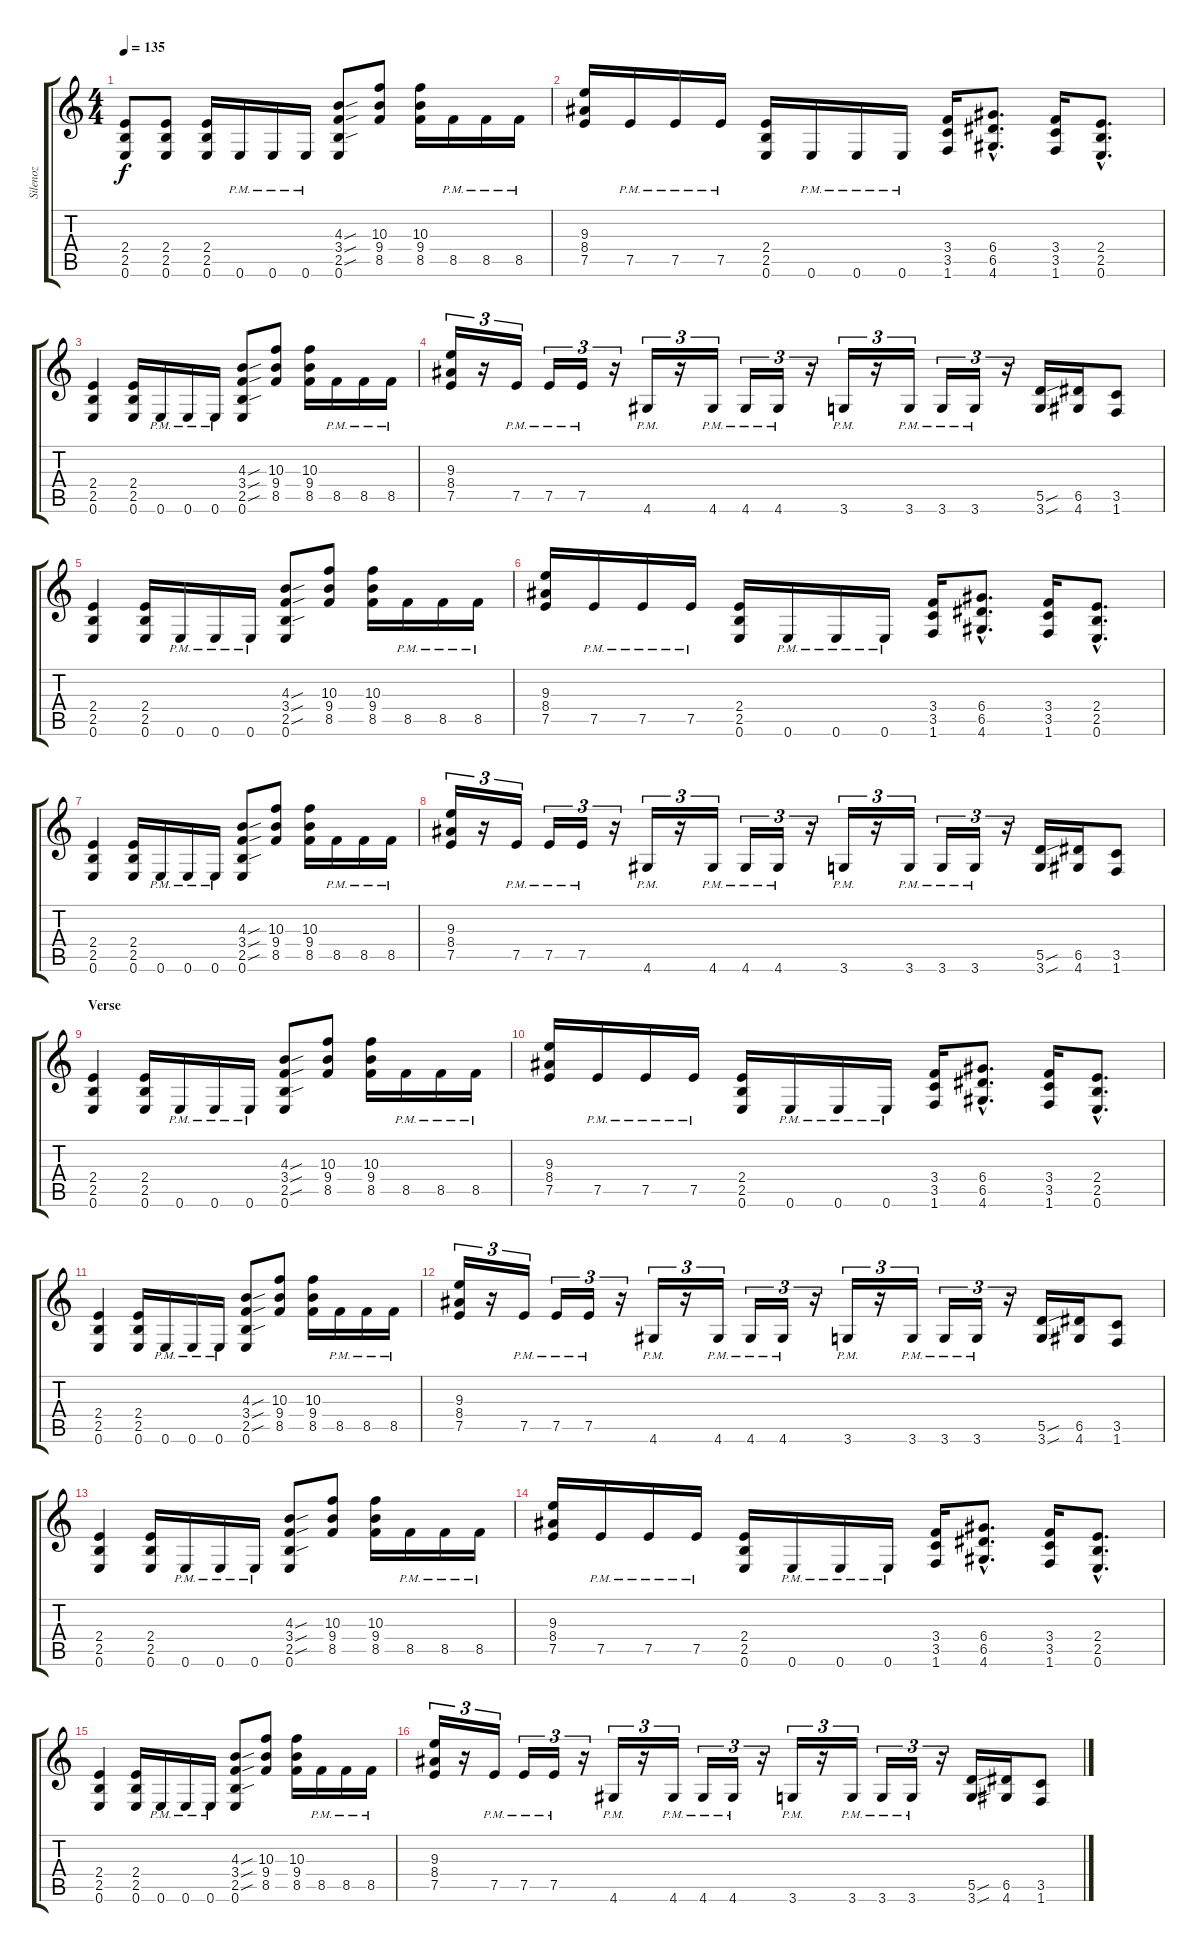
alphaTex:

\track ("Silenoz" "Silenoz") {instrument distortionguitar}
\staff {score tabs}
\tuning (E4 B3 G3 D3 A2 E2) {hide}
\ts (4 4)
\section ("" "")
\tempo 135
\clef g2
\ks c
(2.4 2.5 0.6).8{dy f instrument distortionguitar} (2.4 2.5 0.6).8 (2.4 2.5 0.6).16 0.6{pm}.16 0.6{pm}.16 0.6{pm}.16 (4.3{sou} 3.4{sou} 2.5{sou} 0.6).8 (10.3 9.4 8.5).8 (10.3 9.4 8.5).16 8.5{pm}.16 8.5{pm}.16 8.5{pm}.16 |
(9.3 8.4 7.5).16 7.5{pm}.16 7.5{pm}.16 7.5{pm}.16 (2.4 2.5 0.6).16 0.6{pm}.16 0.6{pm}.16 0.6{pm}.16 (3.4 3.5 1.6).16 (6.4{hac} 6.5{hac} 4.6{hac}).8{d} (3.4 3.5 1.6).16 (2.4{hac} 2.5{hac} 0.6{hac}).8{d} |
(2.4 2.5 0.6).4 (2.4 2.5 0.6).16 0.6{pm}.16 0.6{pm}.16 0.6{pm}.16 (4.3{sou} 3.4{sou} 2.5{sou} 0.6).8 (10.3 9.4 8.5).8 (10.3 9.4 8.5).16 8.5{pm}.16 8.5{pm}.16 8.5{pm}.16 |
(9.3 8.4 7.5).16{tu (3 2)} r.16{tu (3 2)} 7.5{pm}.16{tu (3 2)} 7.5{pm}.16{tu (3 2)} 7.5{pm}.16{tu (3 2)} r.16{tu (3 2)} 4.6{pm}.16{tu (3 2)} r.16{tu (3 2)} 4.6{pm}.16{tu (3 2)} 4.6{pm}.16{tu (3 2)} 4.6{pm}.16{tu (3 2)} r.16{tu (3 2)} 3.6{pm}.16{tu (3 2)} r.16{tu (3 2)} 3.6{pm}.16{tu (3 2)} 3.6{pm}.16{tu (3 2)} 3.6{pm}.16{tu (3 2)} r.16{tu (3 2)} (5.5{sou} 3.6{sou}).16 (6.5 4.6).16 (3.5 1.6).8 |
(2.4 2.5 0.6).4 (2.4 2.5 0.6).16 0.6{pm}.16 0.6{pm}.16 0.6{pm}.16 (4.3{sou} 3.4{sou} 2.5{sou} 0.6).8 (10.3 9.4 8.5).8 (10.3 9.4 8.5).16 8.5{pm}.16 8.5{pm}.16 8.5{pm}.16 |
(9.3 8.4 7.5).16 7.5{pm}.16 7.5{pm}.16 7.5{pm}.16 (2.4 2.5 0.6).16 0.6{pm}.16 0.6{pm}.16 0.6{pm}.16 (3.4 3.5 1.6).16 (6.4{hac} 6.5{hac} 4.6{hac}).8{d} (3.4 3.5 1.6).16 (2.4{hac} 2.5{hac} 0.6{hac}).8{d} |
(2.4 2.5 0.6).4 (2.4 2.5 0.6).16 0.6{pm}.16 0.6{pm}.16 0.6{pm}.16 (4.3{sou} 3.4{sou} 2.5{sou} 0.6).8 (10.3 9.4 8.5).8 (10.3 9.4 8.5).16 8.5{pm}.16 8.5{pm}.16 8.5{pm}.16 |
(9.3 8.4 7.5).16{tu (3 2)} r.16{tu (3 2)} 7.5{pm}.16{tu (3 2)} 7.5{pm}.16{tu (3 2)} 7.5{pm}.16{tu (3 2)} r.16{tu (3 2)} 4.6{pm}.16{tu (3 2)} r.16{tu (3 2)} 4.6{pm}.16{tu (3 2)} 4.6{pm}.16{tu (3 2)} 4.6{pm}.16{tu (3 2)} r.16{tu (3 2)} 3.6{pm}.16{tu (3 2)} r.16{tu (3 2)} 3.6{pm}.16{tu (3 2)} 3.6{pm}.16{tu (3 2)} 3.6{pm}.16{tu (3 2)} r.16{tu (3 2)} (5.5{sou} 3.6{sou}).16 (6.5 4.6).16 (3.5 1.6).8 |
\section ("" "Verse")
(2.4 2.5 0.6).4 (2.4 2.5 0.6).16 0.6{pm}.16 0.6{pm}.16 0.6{pm}.16 (4.3{sou} 3.4{sou} 2.5{sou} 0.6).8 (10.3 9.4 8.5).8 (10.3 9.4 8.5).16 8.5{pm}.16 8.5{pm}.16 8.5{pm}.16 |
(9.3 8.4 7.5).16 7.5{pm}.16 7.5{pm}.16 7.5{pm}.16 (2.4 2.5 0.6).16 0.6{pm}.16 0.6{pm}.16 0.6{pm}.16 (3.4 3.5 1.6).16 (6.4{hac} 6.5{hac} 4.6{hac}).8{d} (3.4 3.5 1.6).16 (2.4{hac} 2.5{hac} 0.6{hac}).8{d} |
(2.4 2.5 0.6).4 (2.4 2.5 0.6).16 0.6{pm}.16 0.6{pm}.16 0.6{pm}.16 (4.3{sou} 3.4{sou} 2.5{sou} 0.6).8 (10.3 9.4 8.5).8 (10.3 9.4 8.5).16 8.5{pm}.16 8.5{pm}.16 8.5{pm}.16 |
(9.3 8.4 7.5).16{tu (3 2)} r.16{tu (3 2)} 7.5{pm}.16{tu (3 2)} 7.5{pm}.16{tu (3 2)} 7.5{pm}.16{tu (3 2)} r.16{tu (3 2)} 4.6{pm}.16{tu (3 2)} r.16{tu (3 2)} 4.6{pm}.16{tu (3 2)} 4.6{pm}.16{tu (3 2)} 4.6{pm}.16{tu (3 2)} r.16{tu (3 2)} 3.6{pm}.16{tu (3 2)} r.16{tu (3 2)} 3.6{pm}.16{tu (3 2)} 3.6{pm}.16{tu (3 2)} 3.6{pm}.16{tu (3 2)} r.16{tu (3 2)} (5.5{sou} 3.6{sou}).16 (6.5 4.6).16 (3.5 1.6).8 |
(2.4 2.5 0.6).4 (2.4 2.5 0.6).16 0.6{pm}.16 0.6{pm}.16 0.6{pm}.16 (4.3{sou} 3.4{sou} 2.5{sou} 0.6).8 (10.3 9.4 8.5).8 (10.3 9.4 8.5).16 8.5{pm}.16 8.5{pm}.16 8.5{pm}.16 |
(9.3 8.4 7.5).16 7.5{pm}.16 7.5{pm}.16 7.5{pm}.16 (2.4 2.5 0.6).16 0.6{pm}.16 0.6{pm}.16 0.6{pm}.16 (3.4 3.5 1.6).16 (6.4{hac} 6.5{hac} 4.6{hac}).8{d} (3.4 3.5 1.6).16 (2.4{hac} 2.5{hac} 0.6{hac}).8{d} |
(2.4 2.5 0.6).4 (2.4 2.5 0.6).16 0.6{pm}.16 0.6{pm}.16 0.6{pm}.16 (4.3{sou} 3.4{sou} 2.5{sou} 0.6).8 (10.3 9.4 8.5).8 (10.3 9.4 8.5).16 8.5{pm}.16 8.5{pm}.16 8.5{pm}.16 |
(9.3 8.4 7.5).16{tu (3 2)} r.16{tu (3 2)} 7.5{pm}.16{tu (3 2)} 7.5{pm}.16{tu (3 2)} 7.5{pm}.16{tu (3 2)} r.16{tu (3 2)} 4.6{pm}.16{tu (3 2)} r.16{tu (3 2)} 4.6{pm}.16{tu (3 2)} 4.6{pm}.16{tu (3 2)} 4.6{pm}.16{tu (3 2)} r.16{tu (3 2)} 3.6{pm}.16{tu (3 2)} r.16{tu (3 2)} 3.6{pm}.16{tu (3 2)} 3.6{pm}.16{tu (3 2)} 3.6{pm}.16{tu (3 2)} r.16{tu (3 2)} (5.5{sou} 3.6{sou}).16 (6.5 4.6).16 (3.5 1.6).8
